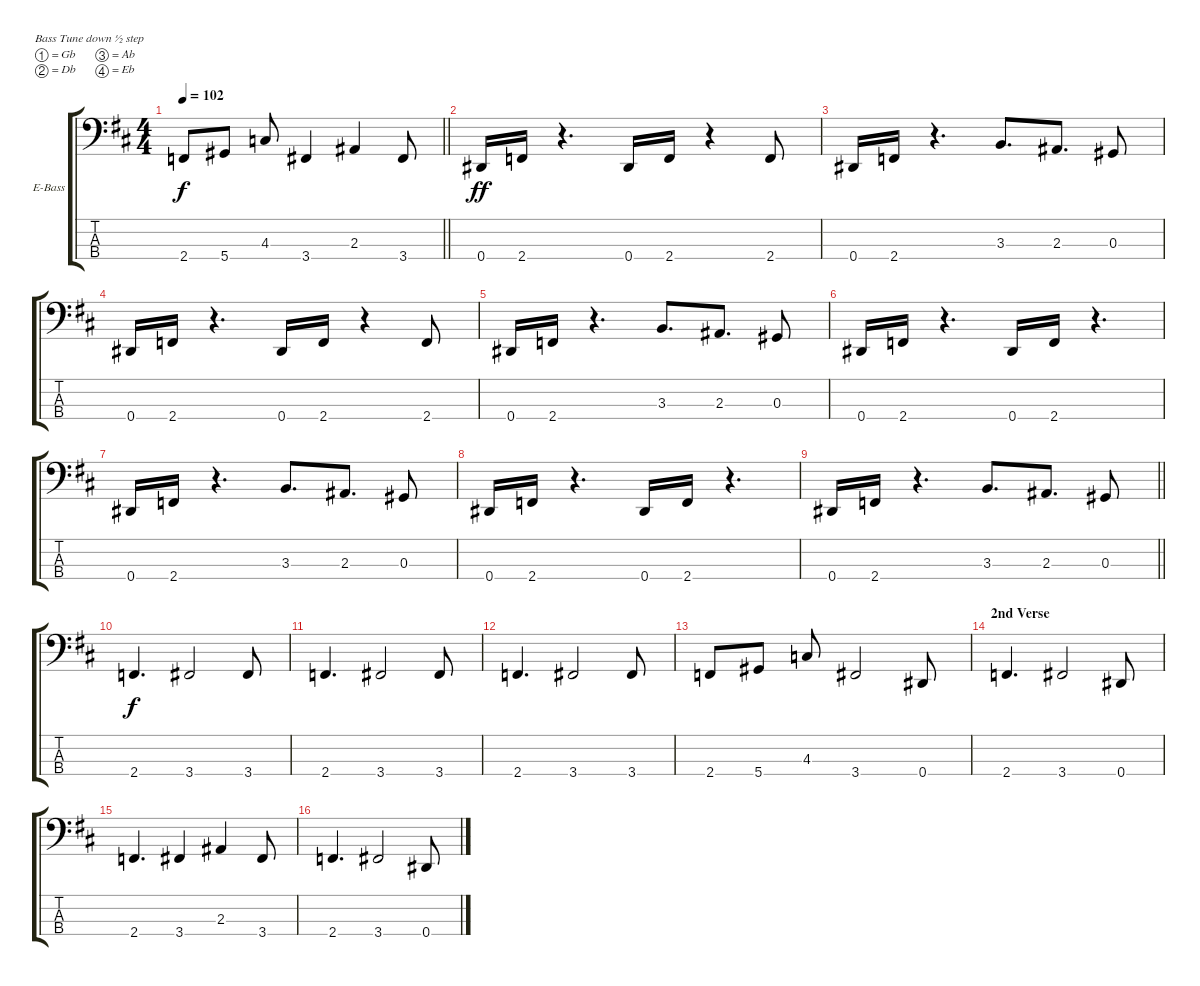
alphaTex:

\bracketExtendMode groupsimilarinstruments
\firstSystemTrackNameOrientation horizontal
\otherSystemsTrackNameOrientation horizontal
\track ("Rex" "E-Bass") {instrument electricbassfinger}
\staff {score tabs}
\tuning (Gb2 Db2 Ab1 Eb1)
\ts (4 4)
\tempo 102
\clef f4
\barLineRight lightlight
\ks d
2.4.8{dy f} 5.4.8 4.3.8 3.4.4 2.3.4 3.4.8 |
0.4.16{dy ff} 2.4.16 r.4{d} 0.4.16 2.4.16 r.4 2.4.8 |
0.4.16 2.4.16 r.4{d} 3.3.8{d} 2.3.8{d} 0.3.8 |
0.4.16 2.4.16 r.4{d} 0.4.16 2.4.16 r.4 2.4.8 |
0.4.16 2.4.16 r.4{d} 3.3.8{d} 2.3.8{d} 0.3.8 |
0.4.16 2.4.16 r.4{d} 0.4.16 2.4.16 r.4{d} |
0.4.16 2.4.16 r.4{d} 3.3.8{d} 2.3.8{d} 0.3.8 |
0.4.16 2.4.16 r.4{d} 0.4.16 2.4.16 r.4{d} |
\barLineRight lightlight
0.4.16 2.4.16 r.4{d} 3.3.8{d} 2.3.8{d} 0.3.8 |
2.4.4{d dy f} 3.4.2 3.4.8 |
2.4.4{d} 3.4.2 3.4.8 |
2.4.4{d} 3.4.2 3.4.8 |
2.4.8 5.4.8 4.3.8 3.4.2 0.4.8 |
\section ("" "2nd Verse")
2.4.4{d} 3.4.2 0.4.8 |
2.4.4{d} 3.4.4 2.3.4 3.4.8 |
2.4.4{d} 3.4.2 0.4.8
